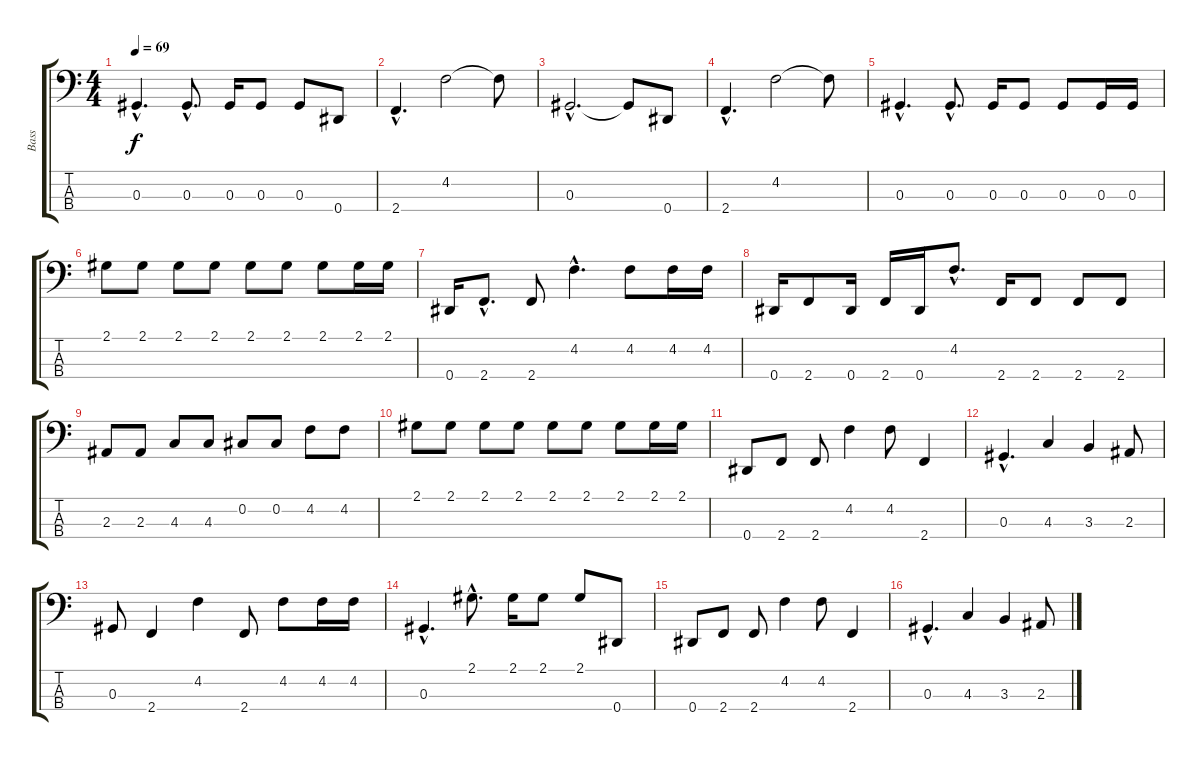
\track ("Bass" "Bass") {instrument electricbasspick}
\staff {score tabs}
\tuning (Gb2 Db2 Ab1 Eb1) {hide}
\ts (4 4)
\tempo 69
\clef f4
\ks c
0.3{hac}.4{d dy f} 0.3{hac}.8{d} 0.3.16 0.3.8 0.3.8 0.4.8 |
2.4{hac}.4{d} 4.2.2 4.2{t}.8 |
0.3{hac}.2{d} 0.3{t}.8 0.4.8 |
2.4{hac}.4{d} 4.2.2 4.2{t}.8 |
0.3{hac}.4{d} 0.3{hac}.8{d} 0.3.16 0.3.8 0.3.8 0.3.16 0.3.16 |
2.1.8 2.1.8 2.1.8 2.1.8 2.1.8 2.1.8 2.1.8 2.1.16 2.1.16 |
0.4.16 2.4{hac}.8{d} 2.4.8 4.2{hac}.4{d} 4.2.8 4.2.16 4.2.16 |
0.4.16 2.4.8 0.4.16 2.4.16 0.4.16 4.2{hac}.8{d} 2.4.16 2.4.8 2.4.8 2.4.8 |
2.3.8 2.3.8 4.3.8 4.3.8 0.2.8 0.2.8 4.2.8 4.2.8 |
2.1.8 2.1.8 2.1.8 2.1.8 2.1.8 2.1.8 2.1.8 2.1.16 2.1.16 |
0.4.8 2.4.8 2.4.8 4.2.4 4.2.8 2.4.4 |
0.3{hac}.4{d} 4.3.4 3.3.4 2.3.8 |
0.3.8 2.4.4 4.2.4 2.4.8 4.2.8 4.2.16 4.2.16 |
0.3{hac}.4{d} 2.1{hac}.8{d} 2.1.16 2.1.8 2.1.8 0.4.8 |
0.4.8 2.4.8 2.4.8 4.2.4 4.2.8 2.4.4 |
0.3{hac}.4{d} 4.3.4 3.3.4 2.3.8
